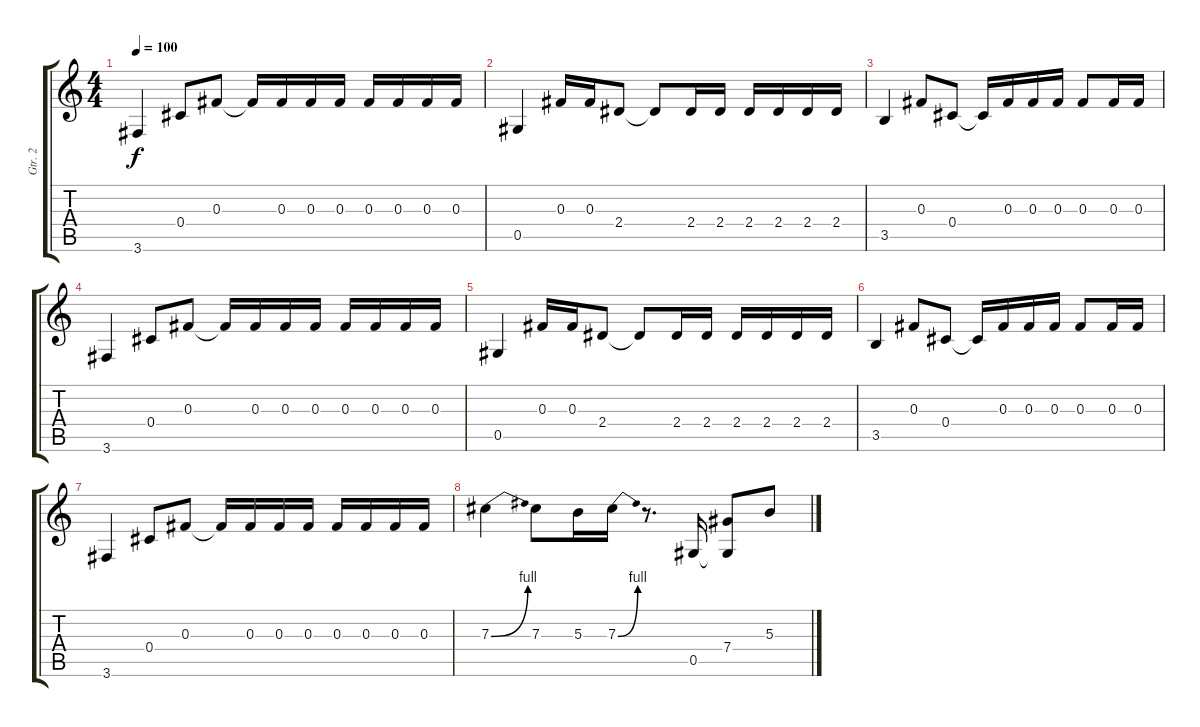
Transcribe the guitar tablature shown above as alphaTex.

\track ("Gtr. 2" "Gtr. 2") {instrument distortionguitar}
\staff {score tabs}
\tuning (Eb4 Bb3 Gb3 Db3 Ab2 Eb2) {hide}
\ts (4 4)
\tempo 100
\clef g2
\ks c
3.6.4{dy f} 0.4.8 0.3.8 0.3{t}.16 0.3.16 0.3.16 0.3.16 0.3.16 0.3.16 0.3.16 0.3.16 |
0.5.4 0.3.16 0.3.16 2.4.8 2.4{t}.8 2.4.16 2.4.16 2.4.16 2.4.16 2.4.16 2.4.16 |
3.5.4 0.3.8 0.4.8 0.4{t}.16 0.3.16 0.3.16 0.3.16 0.3.8 0.3.16 0.3.16 |
3.6.4 0.4.8 0.3.8 0.3{t}.16 0.3.16 0.3.16 0.3.16 0.3.16 0.3.16 0.3.16 0.3.16 |
0.5.4 0.3.16 0.3.16 2.4.8 2.4{t}.8 2.4.16 2.4.16 2.4.16 2.4.16 2.4.16 2.4.16 |
3.5.4 0.3.8 0.4.8 0.4{t}.16 0.3.16 0.3.16 0.3.16 0.3.8 0.3.16 0.3.16 |
3.6.4 0.4.8 0.3.8 0.3{t}.16 0.3.16 0.3.16 0.3.16 0.3.16 0.3.16 0.3.16 0.3.16 |
7.3{be (bend 0 0 60 4)}.4{volume 16 balance 8} 7.3.8 5.3.16 7.3{be (bend 0 0 60 4)}.16 r.8{d} 0.5.16 (7.4 0.5{t}).8 5.3.8
